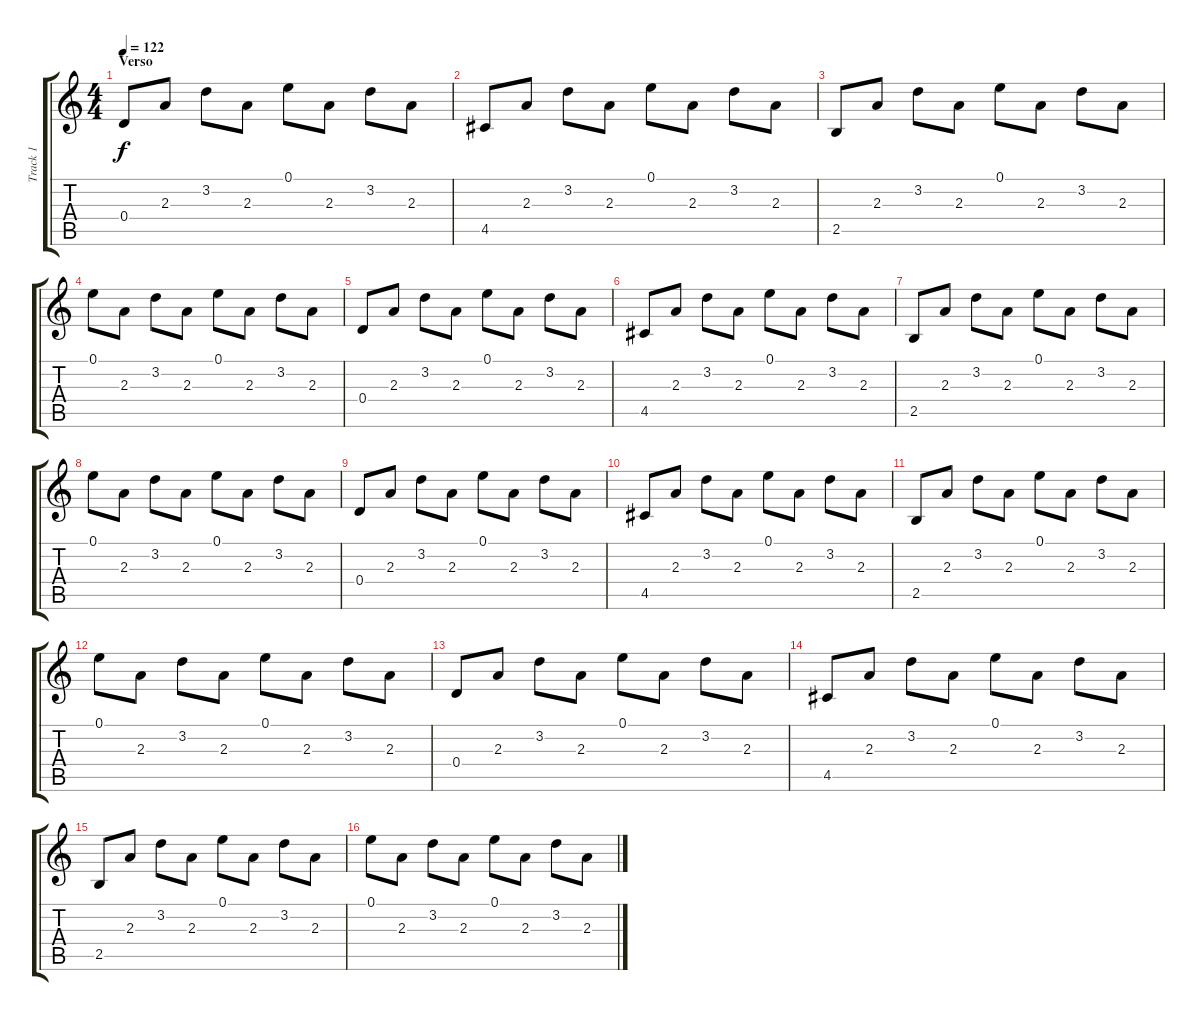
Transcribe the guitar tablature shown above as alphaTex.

\track ("Track 1" "Track 1") {instrument acousticguitarsteel}
\staff {score tabs}
\tuning (E4 B3 G3 D3 A2 E2) {hide}
\ts (4 4)
\section ("" "Verso")
\tempo 122
\clef g2
\ks c
0.4.8{dy f} 2.3.8 3.2.8 2.3.8 0.1.8 2.3.8 3.2.8 2.3.8 |
4.5.8 2.3.8 3.2.8 2.3.8 0.1.8 2.3.8 3.2.8 2.3.8 |
2.5.8 2.3.8 3.2.8 2.3.8 0.1.8 2.3.8 3.2.8 2.3.8 |
0.1.8 2.3.8 3.2.8 2.3.8 0.1.8 2.3.8 3.2.8 2.3.8 |
0.4.8 2.3.8 3.2.8 2.3.8 0.1.8 2.3.8 3.2.8 2.3.8 |
4.5.8 2.3.8 3.2.8 2.3.8 0.1.8 2.3.8 3.2.8 2.3.8 |
2.5.8 2.3.8 3.2.8 2.3.8 0.1.8 2.3.8 3.2.8 2.3.8 |
0.1.8 2.3.8 3.2.8 2.3.8 0.1.8 2.3.8 3.2.8 2.3.8 |
0.4.8 2.3.8 3.2.8 2.3.8 0.1.8 2.3.8 3.2.8 2.3.8 |
4.5.8 2.3.8 3.2.8 2.3.8 0.1.8 2.3.8 3.2.8 2.3.8 |
2.5.8 2.3.8 3.2.8 2.3.8 0.1.8 2.3.8 3.2.8 2.3.8 |
0.1.8 2.3.8 3.2.8 2.3.8 0.1.8 2.3.8 3.2.8 2.3.8 |
0.4.8 2.3.8 3.2.8 2.3.8 0.1.8 2.3.8 3.2.8 2.3.8 |
4.5.8 2.3.8 3.2.8 2.3.8 0.1.8 2.3.8 3.2.8 2.3.8 |
2.5.8 2.3.8 3.2.8 2.3.8 0.1.8 2.3.8 3.2.8 2.3.8 |
0.1.8 2.3.8 3.2.8 2.3.8 0.1.8 2.3.8 3.2.8 2.3.8
